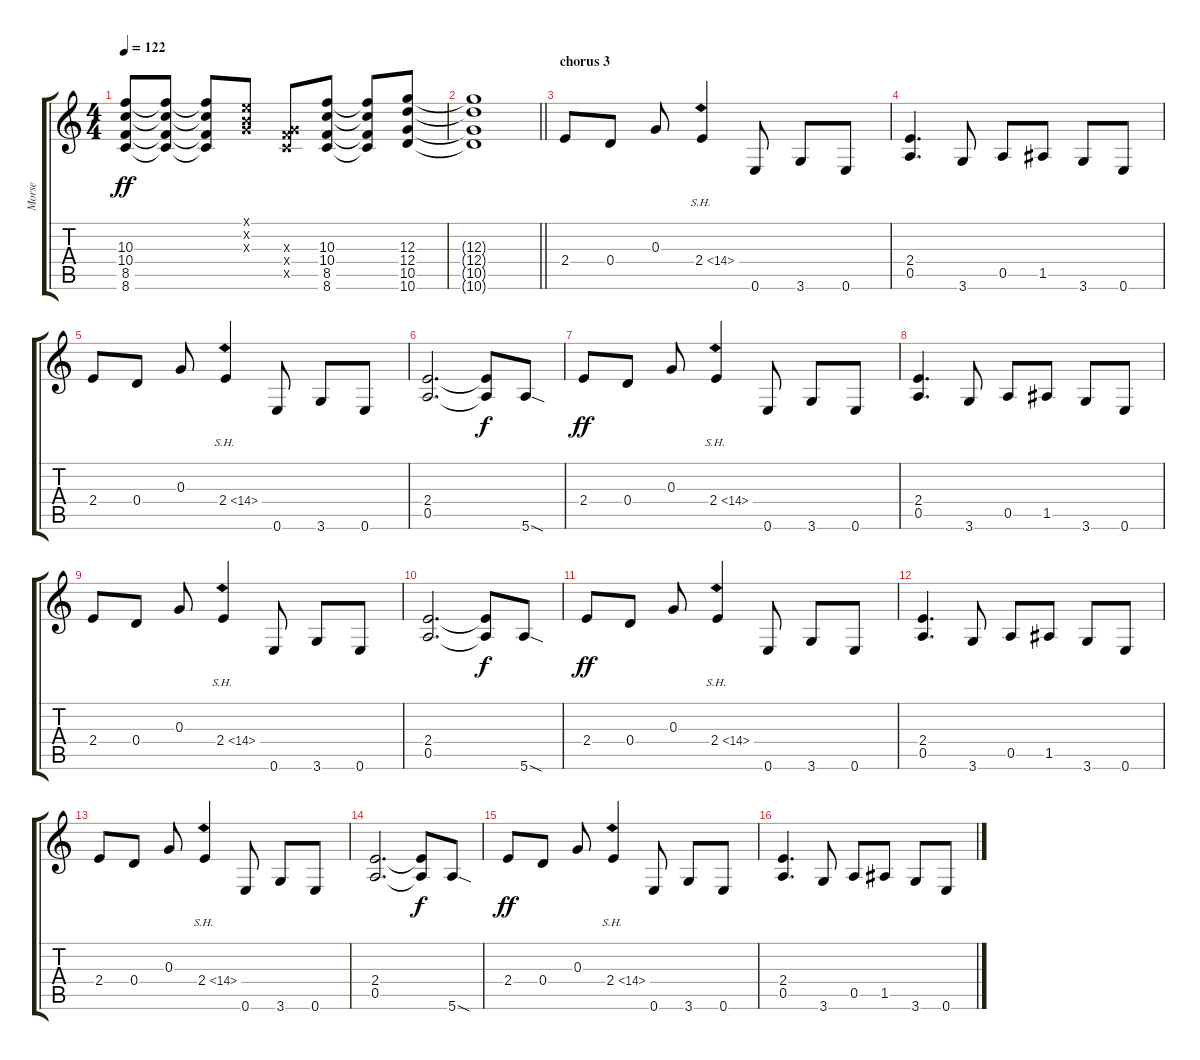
\track ("Morse" "Morse") {instrument overdrivenguitar}
\staff {score tabs}
\tuning (E4 B3 G3 D3 A2 E2) {hide}
\ts (4 4)
\tempo 122
\clef g2
\ks c
(10.3{t} 10.4{t} 8.5{t} 8.6{t}).8{dy ff} (10.3{t} 10.4{t} 8.5{t} 8.6{t}).8 (10.3{t} 10.4{t} 8.5{t} 8.6{t}).8 (0.1{x} 0.2{x} 0.3{x}).8 (0.3{x} 3.4{x} 3.5{x}).8 (10.3 10.4 8.5 8.6).8 (10.3{t} 10.4{t} 8.5{t} 8.6{t}).8 (12.3 12.4 10.5 10.6).8 |
\barLineRight lightlight
(12.3{t} 12.4{t} 10.5{t} 10.6{t}).1 |
\section ("" "chorus 3")
2.4.8 0.4.8 0.3.8 2.4{sh 12}.4 0.6.8 3.6.8 0.6.8 |
(2.4 0.5).4{d} 3.6.8 0.5.8 1.5.8 3.6.8 0.6.8 |
2.4.8 0.4.8 0.3.8 2.4{sh 12}.4 0.6.8 3.6.8 0.6.8 |
(2.4 0.5).2{d} (2.4{t} 0.5{t}).8{dy f} 5.6{sod}.8 |
2.4.8{dy ff} 0.4.8 0.3.8 2.4{sh 12}.4 0.6.8 3.6.8 0.6.8 |
(2.4 0.5).4{d} 3.6.8 0.5.8 1.5.8 3.6.8 0.6.8 |
2.4.8 0.4.8 0.3.8 2.4{sh 12}.4 0.6.8 3.6.8 0.6.8 |
(2.4 0.5).2{d} (2.4{t} 0.5{t}).8{dy f} 5.6{sod}.8 |
2.4.8{dy ff} 0.4.8 0.3.8 2.4{sh 12}.4 0.6.8 3.6.8 0.6.8 |
(2.4 0.5).4{d} 3.6.8 0.5.8 1.5.8 3.6.8 0.6.8 |
2.4.8 0.4.8 0.3.8 2.4{sh 12}.4 0.6.8 3.6.8 0.6.8 |
(2.4 0.5).2{d} (2.4{t} 0.5{t}).8{dy f} 5.6{sod}.8 |
2.4.8{dy ff} 0.4.8 0.3.8 2.4{sh 12}.4 0.6.8 3.6.8 0.6.8 |
(2.4 0.5).4{d} 3.6.8 0.5.8 1.5.8 3.6.8 0.6.8
